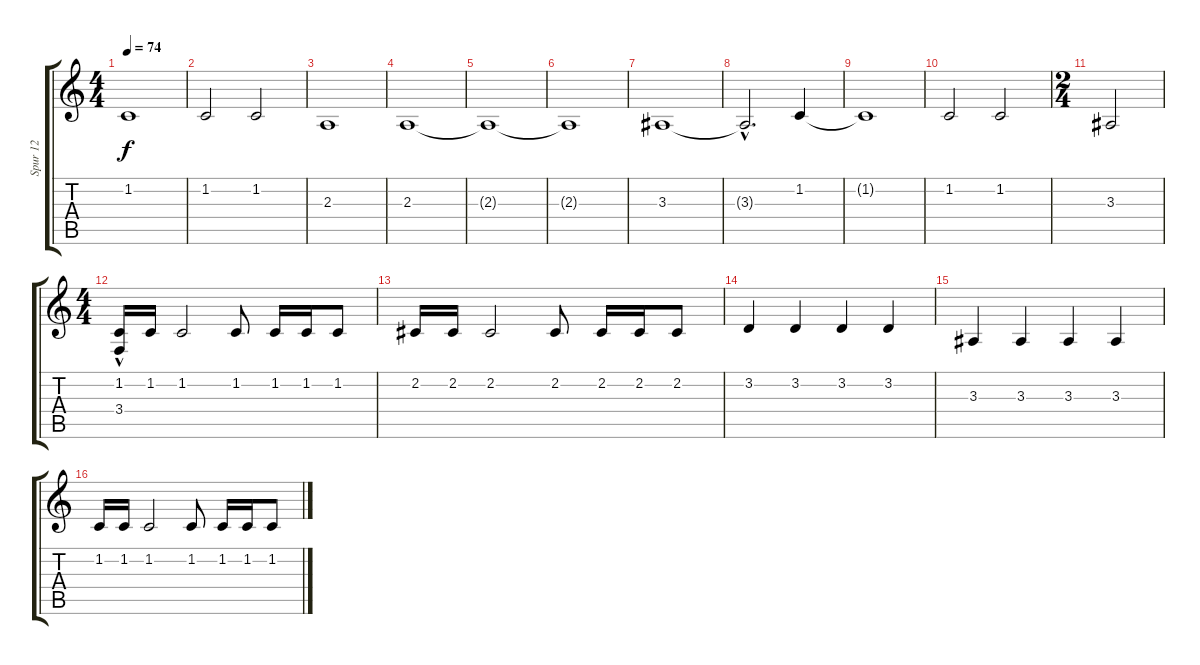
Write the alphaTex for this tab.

\track ("Spur 12" "Spur 12") {instrument viola}
\staff {score tabs}
\tuning (E4 B3 G3 D3 A2 E2) {hide}
\ts (4 4)
\tempo 74
\clef g2
\ks c
1.2{t}.1{dy f} |
1.2.2 1.2.2 |
2.3.1 |
2.3.1 |
2.3{t}.1 |
2.3{t}.1 |
3.3.1 |
3.3{hac t}.2{d} 1.2.4 |
1.2{t}.1 |
1.2.2 1.2.2 |
\ts (2 4)
3.3.2 |
\ts (4 4)
(1.2 3.4{hac}).16 1.2.16 1.2.2 1.2.8 1.2.16 1.2.16 1.2.8 |
2.2.16 2.2.16 2.2.2 2.2.8 2.2.16 2.2.16 2.2.8 |
3.2.4 3.2.4 3.2.4 3.2.4 |
3.3.4 3.3.4 3.3.4 3.3.4 |
1.2.16 1.2.16 1.2.2 1.2.8 1.2.16 1.2.16 1.2.8
